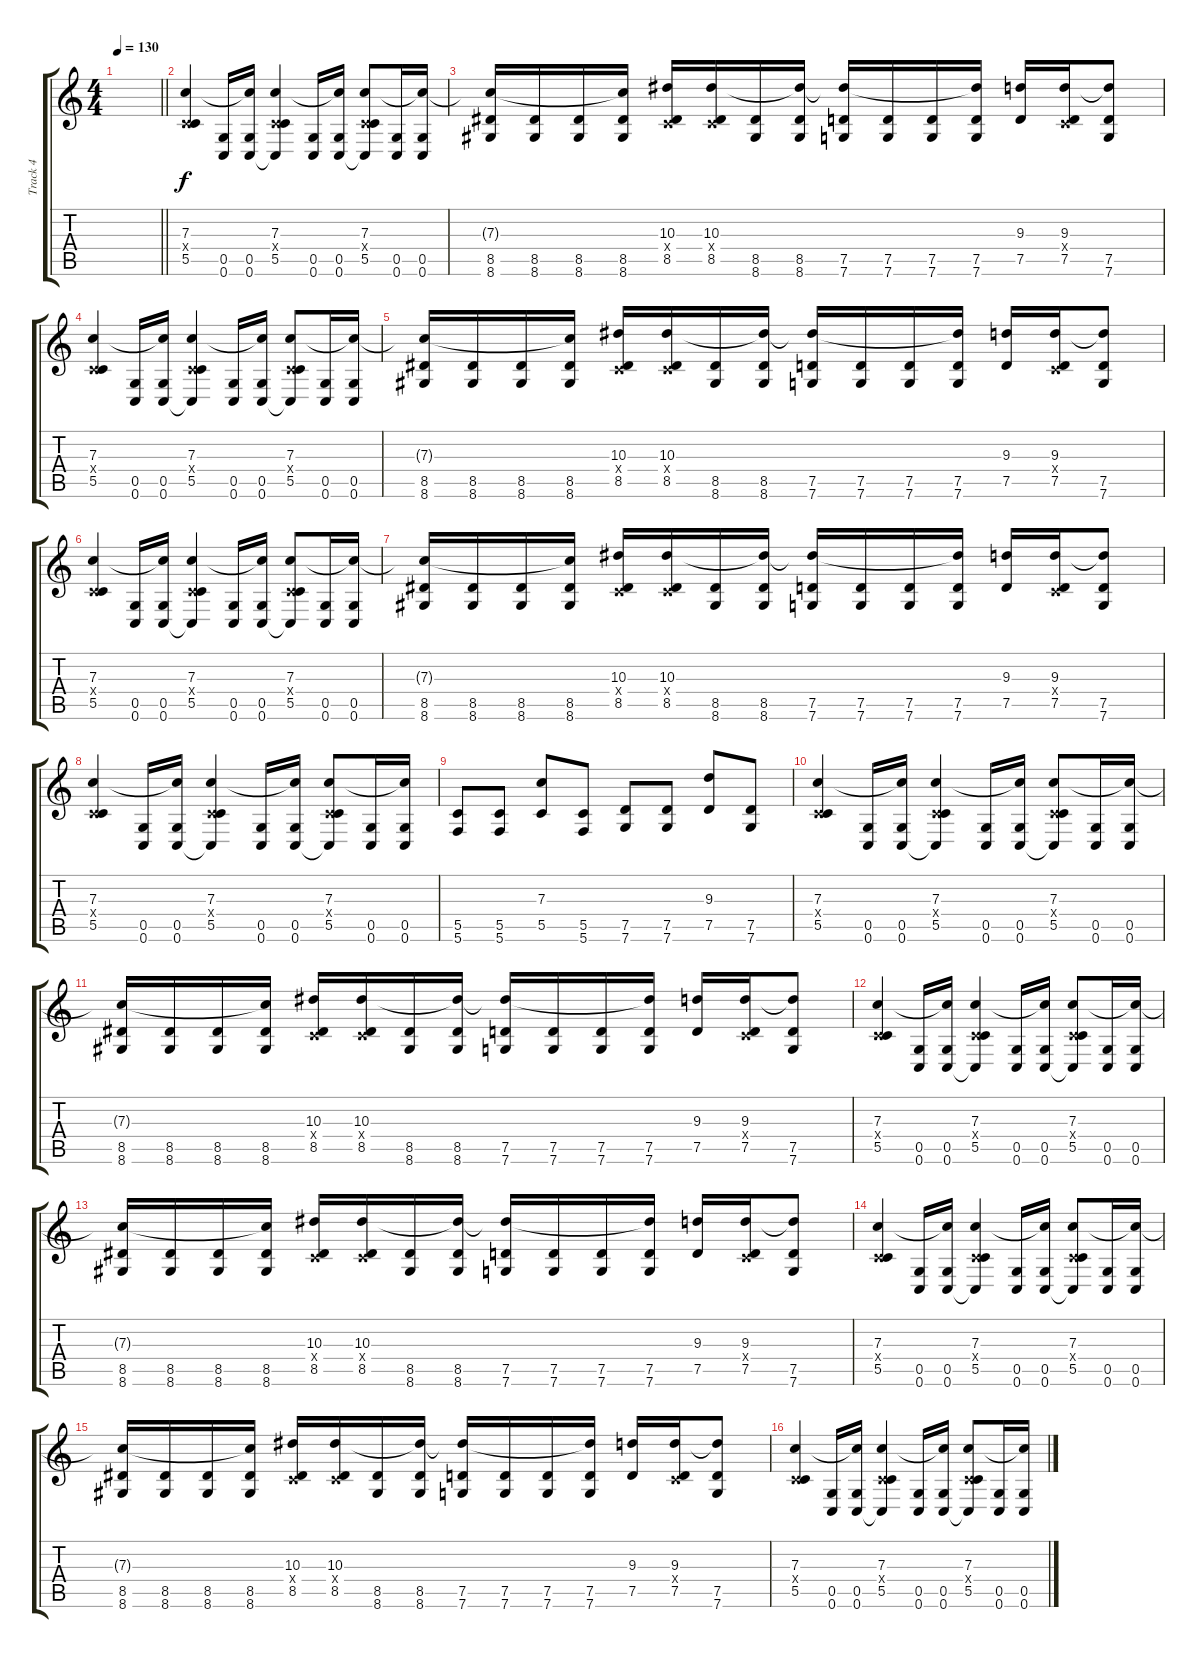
\track ("Track 4" "Track 4") {instrument overdrivenguitar}
\staff {score tabs}
\tuning (D4 A3 F3 C3 G2 C2) {hide}
\ts (4 4)
\tempo 130
\clef g2
\barLineRight lightlight
\ks c
|
\section ("" "")
(7.3 0.4{x} 5.5).4 (0.5 0.6).16 (7.3{t} 0.5 0.6).16 (7.3 0.4{x} 5.5 0.6{t}).4 (0.5 0.6).16 (7.3{t} 0.5 0.6).16 (7.3 0.4{x} 5.5 0.6{t}).8 (0.5 0.6).16 (7.3{t} 0.5 0.6).16 |
(7.3{t} 8.5 8.6).16 (8.5 8.6).16 (8.5 8.6).16 (7.3{t} 8.5 8.6).16 (10.3 0.4{x} 8.5).16 (10.3 0.4{x} 8.5).16 (8.5 8.6).16 (10.3{t} 8.5 8.6).16 (10.3{t} 7.5 7.6).16 (7.5 7.6).16 (7.5 7.6).16 (10.3{t} 7.5 7.6).16 (9.3 7.5).16 (9.3 0.4{x} 7.5).16 (9.3{t} 7.5 7.6).8 |
(7.3 0.4{x} 5.5).4 (0.5 0.6).16 (7.3{t} 0.5 0.6).16 (7.3 0.4{x} 5.5 0.6{t}).4 (0.5 0.6).16 (7.3{t} 0.5 0.6).16 (7.3 0.4{x} 5.5 0.6{t}).8 (0.5 0.6).16 (7.3{t} 0.5 0.6).16 |
(7.3{t} 8.5 8.6).16 (8.5 8.6).16 (8.5 8.6).16 (7.3{t} 8.5 8.6).16 (10.3 0.4{x} 8.5).16 (10.3 0.4{x} 8.5).16 (8.5 8.6).16 (10.3{t} 8.5 8.6).16 (10.3{t} 7.5 7.6).16 (7.5 7.6).16 (7.5 7.6).16 (10.3{t} 7.5 7.6).16 (9.3 7.5).16 (9.3 0.4{x} 7.5).16 (9.3{t} 7.5 7.6).8 |
(7.3 0.4{x} 5.5).4 (0.5 0.6).16 (7.3{t} 0.5 0.6).16 (7.3 0.4{x} 5.5 0.6{t}).4 (0.5 0.6).16 (7.3{t} 0.5 0.6).16 (7.3 0.4{x} 5.5 0.6{t}).8 (0.5 0.6).16 (7.3{t} 0.5 0.6).16 |
(7.3{t} 8.5 8.6).16 (8.5 8.6).16 (8.5 8.6).16 (7.3{t} 8.5 8.6).16 (10.3 0.4{x} 8.5).16 (10.3 0.4{x} 8.5).16 (8.5 8.6).16 (10.3{t} 8.5 8.6).16 (10.3{t} 7.5 7.6).16 (7.5 7.6).16 (7.5 7.6).16 (10.3{t} 7.5 7.6).16 (9.3 7.5).16 (9.3 0.4{x} 7.5).16 (9.3{t} 7.5 7.6).8 |
(7.3 0.4{x} 5.5).4 (0.5 0.6).16 (7.3{t} 0.5 0.6).16 (7.3 0.4{x} 5.5 0.6{t}).4 (0.5 0.6).16 (7.3{t} 0.5 0.6).16 (7.3 0.4{x} 5.5 0.6{t}).8 (0.5 0.6).16 (7.3{t} 0.5 0.6).16 |
(5.5 5.6).8 (5.5 5.6).8 (7.3 5.5).8 (5.5 5.6).8 (7.5 7.6).8 (7.5 7.6).8 (9.3 7.5).8 (7.5 7.6).8 |
(7.3 0.4{x} 5.5).4 (0.5 0.6).16 (7.3{t} 0.5 0.6).16 (7.3 0.4{x} 5.5 0.6{t}).4 (0.5 0.6).16 (7.3{t} 0.5 0.6).16 (7.3 0.4{x} 5.5 0.6{t}).8 (0.5 0.6).16 (7.3{t} 0.5 0.6).16 |
(7.3{t} 8.5 8.6).16 (8.5 8.6).16 (8.5 8.6).16 (7.3{t} 8.5 8.6).16 (10.3 0.4{x} 8.5).16 (10.3 0.4{x} 8.5).16 (8.5 8.6).16 (10.3{t} 8.5 8.6).16 (10.3{t} 7.5 7.6).16 (7.5 7.6).16 (7.5 7.6).16 (10.3{t} 7.5 7.6).16 (9.3 7.5).16 (9.3 0.4{x} 7.5).16 (9.3{t} 7.5 7.6).8 |
(7.3 0.4{x} 5.5).4 (0.5 0.6).16 (7.3{t} 0.5 0.6).16 (7.3 0.4{x} 5.5 0.6{t}).4 (0.5 0.6).16 (7.3{t} 0.5 0.6).16 (7.3 0.4{x} 5.5 0.6{t}).8 (0.5 0.6).16 (7.3{t} 0.5 0.6).16 |
(7.3{t} 8.5 8.6).16 (8.5 8.6).16 (8.5 8.6).16 (7.3{t} 8.5 8.6).16 (10.3 0.4{x} 8.5).16 (10.3 0.4{x} 8.5).16 (8.5 8.6).16 (10.3{t} 8.5 8.6).16 (10.3{t} 7.5 7.6).16 (7.5 7.6).16 (7.5 7.6).16 (10.3{t} 7.5 7.6).16 (9.3 7.5).16 (9.3 0.4{x} 7.5).16 (9.3{t} 7.5 7.6).8 |
(7.3 0.4{x} 5.5).4 (0.5 0.6).16 (7.3{t} 0.5 0.6).16 (7.3 0.4{x} 5.5 0.6{t}).4 (0.5 0.6).16 (7.3{t} 0.5 0.6).16 (7.3 0.4{x} 5.5 0.6{t}).8 (0.5 0.6).16 (7.3{t} 0.5 0.6).16 |
(7.3{t} 8.5 8.6).16 (8.5 8.6).16 (8.5 8.6).16 (7.3{t} 8.5 8.6).16 (10.3 0.4{x} 8.5).16 (10.3 0.4{x} 8.5).16 (8.5 8.6).16 (10.3{t} 8.5 8.6).16 (10.3{t} 7.5 7.6).16 (7.5 7.6).16 (7.5 7.6).16 (10.3{t} 7.5 7.6).16 (9.3 7.5).16 (9.3 0.4{x} 7.5).16 (9.3{t} 7.5 7.6).8 |
(7.3 0.4{x} 5.5).4 (0.5 0.6).16 (7.3{t} 0.5 0.6).16 (7.3 0.4{x} 5.5 0.6{t}).4 (0.5 0.6).16 (7.3{t} 0.5 0.6).16 (7.3 0.4{x} 5.5 0.6{t}).8 (0.5 0.6).16 (7.3{t} 0.5 0.6).16
